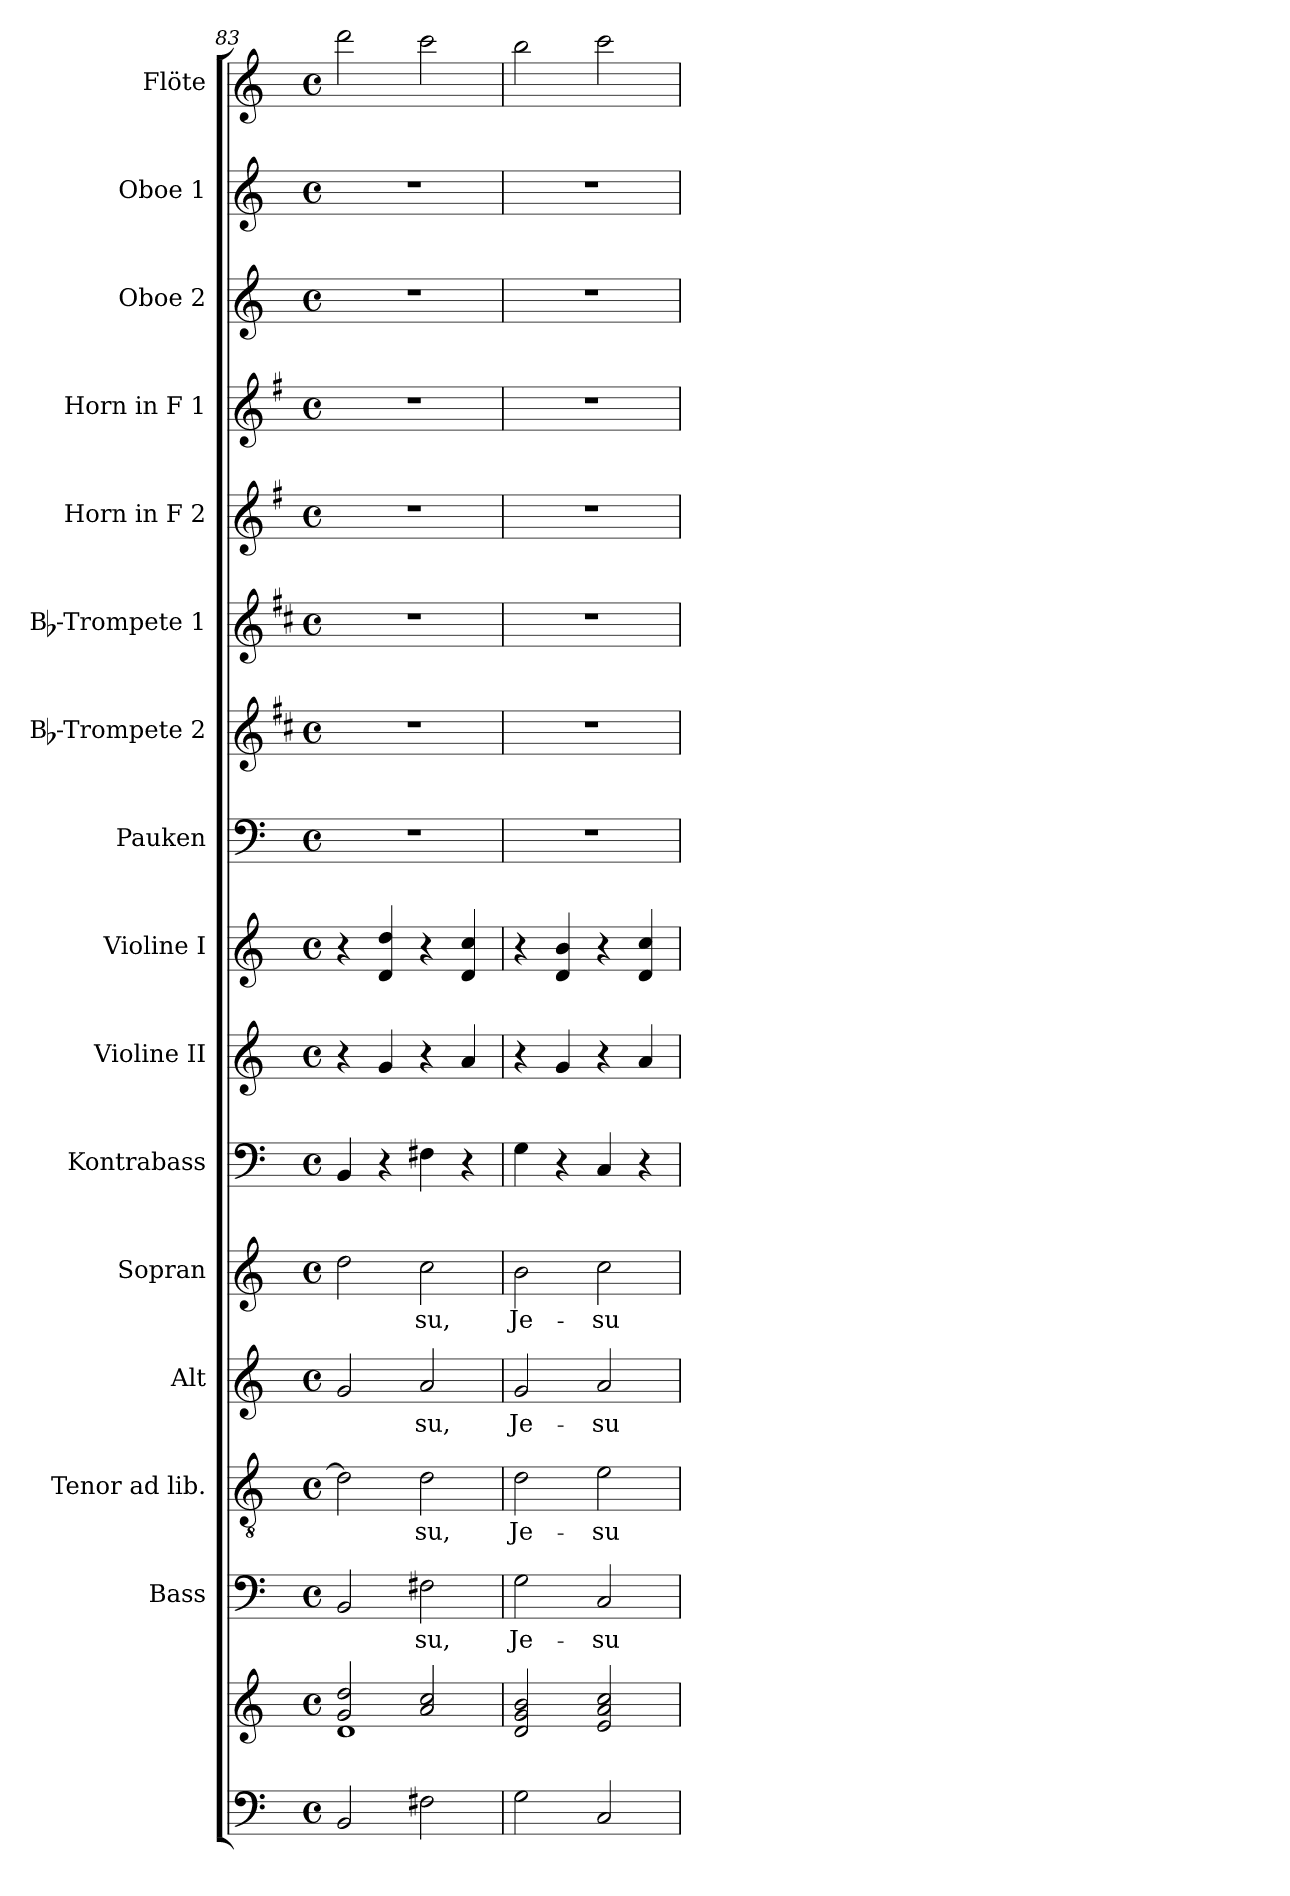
**kern	**kern	**kern	**text	**kern	**text	**kern	**text	**kern	**text	**kern	**kern	**kern	**kern	**kern	**kern	**kern	**kern	**kern	**kern	**kern
*part16	*part16	*part15	*part15	*part14	*part14	*part13	*part13	*part12	*part12	*part11	*part10	*part9	*part8	*part7	*part6	*part5	*part4	*part3	*part2	*part1
*staff17	*staff16	*staff15	*staff15	*staff14	*staff14	*staff13	*staff13	*staff12	*staff12	*staff11	*staff10	*staff9	*staff8	*staff7	*staff6	*staff5	*staff4	*staff3	*staff2	*staff1
*	*	*I"Bass	*	*I"Tenor ad lib.	*	*I"Alt	*	*I"Sopran	*	*I"Kontrabass	*I"Violine II	*I"Violine I	*I"Pauken	*I"Bb-Trompete 2	*I"Bb-Trompete 1	*I"Horn in F 2	*I"Horn in F 1	*I"Oboe 2	*I"Oboe 1	*I"Flöte
*	*	*I'B.	*	*I'T.	*	*I'A.	*	*I'S.	*	*I'Kb.	*I'Vl. II	*I'Vl. I	*I'Pk.	*I'Bb Trp. 2	*I'Bb Trp. 1	*	*	*I'Ob. 2	*I'Ob. 1	*I'Fl.
*clefF4	*clefG2	*clefF4	*	*clefGv2	*	*clefG2	*	*clefG2	*	*clefF4	*clefG2	*clefG2	*clefF4	*clefG2	*clefG2	*clefG2	*clefG2	*clefG2	*clefG2	*clefG2
*	*	*	*	*	*	*	*	*	*	*ITrd7c12	*	*	*	*ITrd1c2	*ITrd1c2	*ITrd4c7	*ITrd4c7	*	*	*
*k[]	*k[]	*k[]	*	*k[]	*	*k[]	*	*k[]	*	*k[]	*k[]	*k[]	*k[]	*k[]	*k[]	*k[]	*k[]	*k[]	*k[]	*k[]
*C:	*C:	*C:	*	*C:	*	*C:	*	*C:	*	*C:	*C:	*C:	*C:	*C:	*C:	*C:	*C:	*C:	*C:	*C:
*M4/4	*M4/4	*M4/4	*	*M4/4	*	*M4/4	*	*M4/4	*	*M4/4	*M4/4	*M4/4	*M4/4	*M4/4	*M4/4	*M4/4	*M4/4	*M4/4	*M4/4	*M4/4
*met(c)	*met(c)	*met(c)	*	*met(c)	*	*met(c)	*	*met(c)	*	*met(c)	*met(c)	*met(c)	*met(c)	*met(c)	*met(c)	*met(c)	*met(c)	*met(c)	*met(c)	*met(c)
=83	=83	=83	=83	=83	=83	=83	=83	=83	=83	=83	=83	=83	=83	=83	=83	=83	=83	=83	=83	=83
*	*^	*	*	*	*	*	*	*	*	*	*	*	*	*	*	*	*	*	*	*
2BB/	2g/ 2dd/	1d	2BB/	.	2d\]	.	2g/	.	2dd\	.	4BBB/	4r	4r	1r	1r	1r	1r	1r	1r	1r	2ddd\
.	.	.	.	.	.	.	.	.	.	.	4r	4g/	4d/ 4dd/	.	.	.	.	.	.	.	.
!	!	!	!	!LO:LY:b	!	!LO:LY:b	!	!LO:LY:b	!	!LO:LY:b	!	!	!	!	!	!	!	!	!	!	!
2F#X\	2a/ 2cc/	.	2F#X\	-su,	2d\	-su,	2a/	-su,	2cc\	-su,	4FF#X\	4r	4r	.	.	.	.	.	.	.	2ccc\
.	.	.	.	.	.	.	.	.	.	.	4r	4a/	4d/ 4cc/	.	.	.	.	.	.	.	.
*	*v	*v	*	*	*	*	*	*	*	*	*	*	*	*	*	*	*	*	*	*	*
=84	=84	=84	=84	=84	=84	=84	=84	=84	=84	=84	=84	=84	=84	=84	=84	=84	=84	=84	=84	=84
!	!	!	!LO:LY:b	!	!LO:LY:b	!	!LO:LY:b	!	!LO:LY:b	!	!	!	!	!	!	!	!	!	!	!
2G\	2d/ 2g/ 2b/	2G\	Je-	2d\	Je-	2g/	Je-	2b\	Je-	4GG\	4r	4r	1r	1r	1r	1r	1r	1r	1r	2bb\
.	.	.	.	.	.	.	.	.	.	4r	4g/	4d/ 4b/	.	.	.	.	.	.	.	.
!	!	!	!LO:LY:b	!	!LO:LY:b	!	!LO:LY:b	!	!LO:LY:b	!	!	!	!	!	!	!	!	!	!	!
2C/	2e/ 2a/ 2cc/	2C/	-su	2e\	-su	2a/	-su	2cc\	-su	4CC/	4r	4r	.	.	.	.	.	.	.	2ccc\
.	.	.	.	.	.	.	.	.	.	4r	4a/	4d/ 4cc/	.	.	.	.	.	.	.	.
=	=	=	=	=	=	=	=	=	=	=	=	=	=	=	=	=	=	=	=	=
*-	*-	*-	*-	*-	*-	*-	*-	*-	*-	*-	*-	*-	*-	*-	*-	*-	*-	*-	*-	*-
